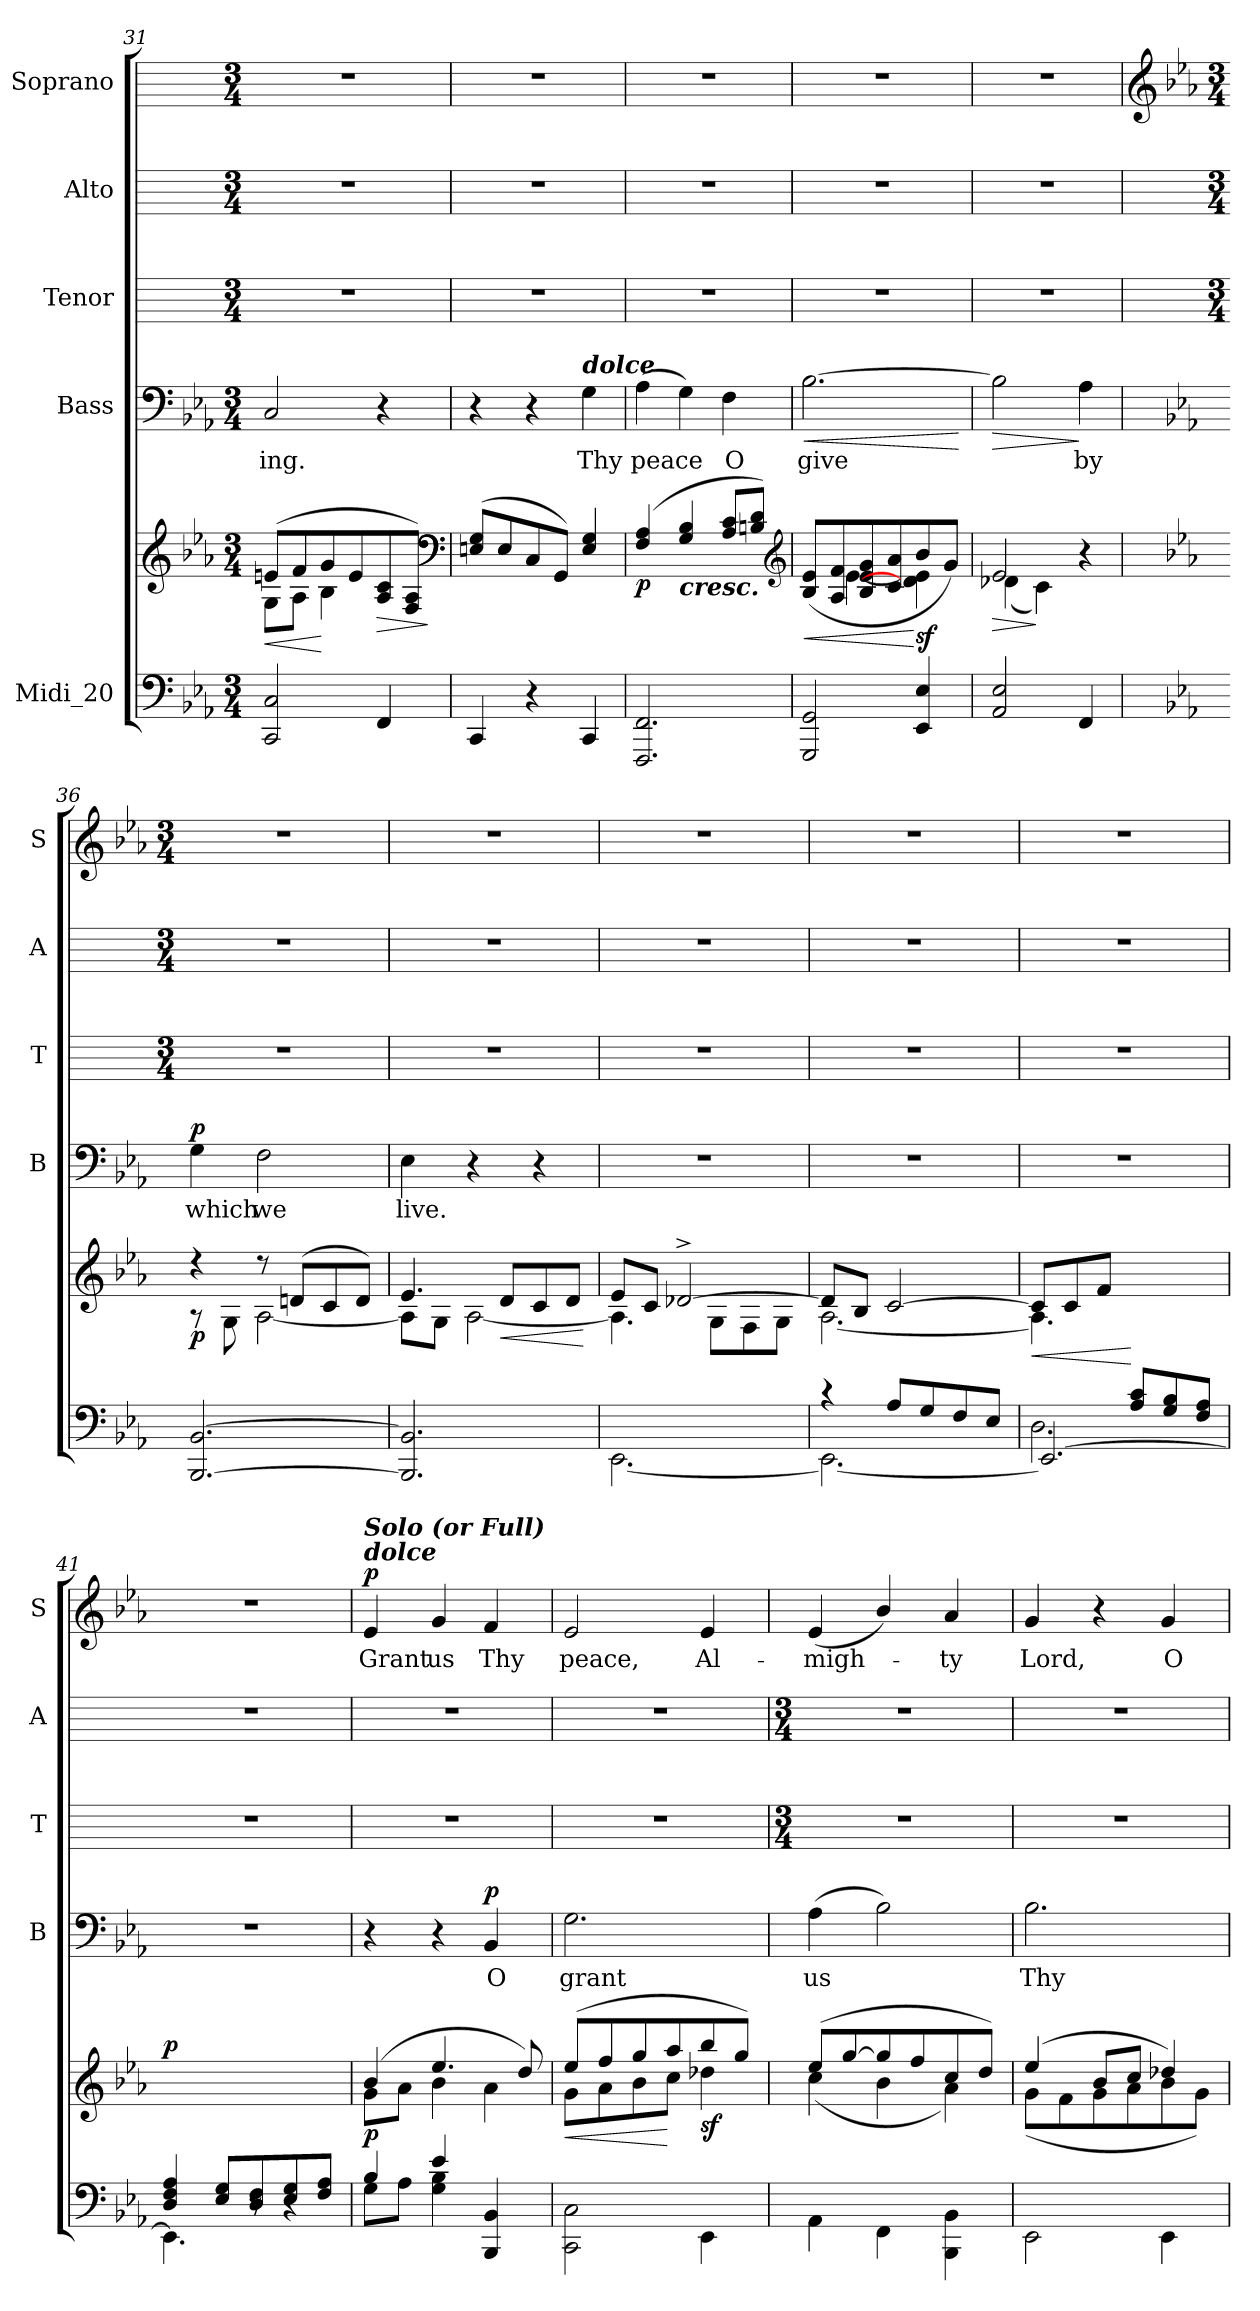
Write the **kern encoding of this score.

**kern	**kern	**dynam	**kern	**text	**dynam	**kern	**kern	**kern	**text	**dynam
*part5	*part5	*part5	*part4	*part4	*part4	*part3	*part2	*part1	*part1	*part1
*staff6	*staff5	*staff5/6	*staff4	*staff4	*staff4	*staff3	*staff2	*staff1	*staff1	*staff1
*I"Midi_20	*	*	*I"Bass	*	*	*I"Tenor	*I"Alto	*I"Soprano	*	*
*	*	*	*I'B	*	*	*I'T	*I'A	*I'S	*	*
*clefF4	*clefG2	*	*clefF4	*	*	*	*	*	*	*
*k[b-e-a-]	*k[b-e-a-]	*	*k[b-e-a-]	*	*	*	*	*	*	*
*E-:	*E-:	*	*E-:	*	*	*	*	*	*	*
*M3/4	*M3/4	*	*M3/4	*	*	*M3/4	*M3/4	*M3/4	*	*
=31	=31	=31	=31	=31	=31	=31	=31	=31	=31	=31
!	!	!LO:HP:b	!	!LO:LY:b	!	!	!	!	!	!
*	*^	*	*	*	*	*	*	*	*	*
2CC 2C	(>8enL	8G\L	<	2C	-ing.	.	2.r	2.r	2.r	.	.
.	8f	8A-\J	.	.	.	.	.	.	.	.	.
.	8g	4B-\	[	.	.	.	.	.	.	.	.
.	8e	.	.	.	.	.	.	.	.	.	.
!	!	!	!LO:HP:b	!	!	!	!	!	!	!	!
4FF	8A- 8c	4ryy	>	4r	.	.	.	.	.	.	.
.	8F 8A-J)	.	.	.	.	.	.	.	.	.	.
*	*v	*v	*	*	*	*	*	*	*	*	*
*	*clefF4	*	*	*	*	*	*	*	*	*
.	.	]	.	.	.	.	.	.	.	.
=32	=32	=32	=32	=32	=32	=32	=32	=32	=32	=32
*	*^	*	*	*	*	*	*	*	*	*
!	!	!LO:N:vis=1	!	!	!	!	!	!	!	!	!
4CC	(<8En 8GL	2.ryy	.	4r	.	.	2.r	2.r	2.r	.	.
.	8E	.	.	.	.	.	.	.	.	.	.
4r	8C	.	.	4r	.	.	.	.	.	.	.
.	8GGJ)	.	.	.	.	.	.	.	.	.	.
!	!	!	!	!LO:TX:a:Bi:t=dolce	!	!	!	!	!	!	!
!	!	!	!	!	!LO:LY:b	!	!	!	!	!	!
4CC	4E 4G	.	.	4G	Thy	.	.	.	.	.	.
=33	=33	=33	=33	=33	=33	=33	=33	=33	=33	=33	=33
!	!	!LO:N:vis=1	!LO:DY:b	!	!LO:LY:b	!	!	!	!	!	!
2.FFF 2.FF	(>4F 4A-	2.ryy	p	(>4A-	peace	.	2.r	2.r	2.r	.	.
!	!LO:TX:b:Bi:t=cresc.	!	!	!	!	!	!	!	!	!	!
.	4G 4B-	.	.	4G)	.	.	.	.	.	.	.
!	!	!	!	!	!LO:LY:b	!	!	!	!	!	!
.	8A- 8cL	.	.	4F	O	.	.	.	.	.	.
.	8Bn 8dJ)	.	.	.	.	.	.	.	.	.	.
*	*clefG2	*	*	*	*	*	*	*	*	*	*
=34	=34	=34	=34	=34	=34	=34	=34	=34	=34	=34	=34
!	!	!	!LO:HP:b	!	!LO:LY:b	!LO:HP:b	!	!	!	!	!
2GGG 2GG	(<8B- 8e-L	4ryy	<	[2.B-	give	<	2.r	2.r	2.r	.	.
.	8A- 8f	.	.	.	.	.	.	.	.	.	.
.	8B- 8e- 8g	[4e-\	.	.	.	.	.	.	.	.	.
.	8c 8a-	.	.	.	.	.	.	.	.	.	.
!	!	!	!LO:DY:n=1:b	!	!	!	!	!	!	!	!
4EE- 4E-	8b-	4d-\] 4e-\]	[ sf	.	.	.	.	.	.	.	.
.	8gJ)	.	.	.	.	.	.	.	.	.	.
*	*v	*v	*	*	*	*	*	*	*	*	*
.	.	.	.	.	[	.	.	.	.	.
=35	=35	=35	=35	=35	=35	=35	=35	=35	=35	=35
*	*^	*	*	*	*	*	*	*	*	*
!	!	!	!LO:HP:b	!	!	!LO:HP:b	!	!	!	!	!
2AA- 2E-	2e-	(<4d-X\	>	2B-]	.	>	2.r	2.r	2.r	.	.
.	.	4c\)	]	.	.	.	.	.	.	.	.
!	!	!	!	!	!LO:LY:b	!	!	!	!	!	!
4FF	4r	4ryy	.	4A-	by	]	.	.	.	.	.
!!LO:LB:g=z
=36	=36	=36	=36	=36	=36	=36	=36	=36	=36	=36	=36
*	*	*	*	*	*	*	*	*	*clefG2	*	*
*	*	*	*	*	*	*	*	*	*k[b-e-a-]	*	*
*	*	*	*	*	*	*	*	*	*E-:	*	*
*	*	*	*	*	*	*	*M3/4	*M3/4	*M3/4	*	*
*^	*	*	*	*	*	*	*	*	*	*	*
!	!	!	!	!LO:DY:b	!	!LO:LY:b	!LO:DY:b	!	!	!LO:N:vis=1	!	!
[2.BBB- [2.BB-	2.ryy	4r	8r	p	4G	which	p	2.r	2.r	2.r	.	.
.	.	.	8G\	.	.	.	.	.	.	.	.	.
!	!	!	!	!	!	!LO:LY:b	!	!	!	!	!	!
.	.	8r	[2A-\	.	2F	we	.	.	.	.	.	.
.	.	(>8dn/L	.	.	.	.	.	.	.	.	.	.
.	.	8c/	.	.	.	.	.	.	.	.	.	.
.	.	8d/J)	.	.	.	.	.	.	.	.	.	.
=37	=37	=37	=37	=37	=37	=37	=37	=37	=37	=37	=37	=37
!	!	!	!	!	!	!LO:LY:b	!	!	!	!LO:N:vis=1	!	!
2.BBB-] 2.BB-]	2.ryy	4.e-/	8A-\L]	.	4E-	live.	.	2.r	2.r	2.r	.	.
.	.	.	8G\J	.	.	.	.	.	.	.	.	.
.	.	.	[2A-\	.	4r	.	.	.	.	.	.	.
!	!	!	!	!LO:HP:b	!	!	!	!	!	!	!	!
.	.	8d/L	.	<	.	.	.	.	.	.	.	.
.	.	8c/	.	.	4r	.	.	.	.	.	.	.
.	.	8d/J	.	.	.	.	.	.	.	.	.	.
*v	*v	*	*	*	*	*	*	*	*	*	*	*
*	*v	*v	*	*	*	*	*	*	*	*	*
.	.	[	.	.	.	.	.	.	.	.
=38	=38	=38	=38	=38	=38	=38	=38	=38	=38	=38
!LO:N:vis=1	!	!	!LO:N:vis=1	!	!	!	!	!LO:N:vis=1	!	!
*^	*^	*	*	*	*	*	*	*	*	*
2.ryy	[2.EE-	8e-/L	4.A-\]	.	2.r	.	.	2.r	2.r	2.r	.	.
.	.	8c/J	.	.	.	.	.	.	.	.	.	.
.	.	[2d-X^/	.	.	.	.	.	.	.	.	.	.
.	.	.	8G\L	.	.	.	.	.	.	.	.	.
.	.	.	8F\	.	.	.	.	.	.	.	.	.
.	.	.	8G\J	.	.	.	.	.	.	.	.	.
=39	=39	=39	=39	=39	=39	=39	=39	=39	=39	=39	=39	=39
!	!	!	!	!	!LO:N:vis=1	!	!	!	!	!LO:N:vis=1	!	!
4r	2.EE-\_	8d-/L]	[2.A-\	.	2.r	.	.	2.r	2.r	2.r	.	.
.	.	8B-/J	.	.	.	.	.	.	.	.	.	.
8A-/L	.	[2c/	.	.	.	.	.	.	.	.	.	.
8G/	.	.	.	.	.	.	.	.	.	.	.	.
8F/	.	.	.	.	.	.	.	.	.	.	.	.
8E-/J	.	.	.	.	.	.	.	.	.	.	.	.
=40	=40	=40	=40	=40	=40	=40	=40	=40	=40	=40	=40	=40
*	*^	*	*	*	*	*	*	*	*	*	*	*
!	!	!	!	!	!LO:HP:b	!LO:N:vis=1	!	!	!	!	!LO:N:vis=1	!	!
4.ryy	2.D\	2.EE-/_	8c/L]	4.A-\]	<	2.r	.	.	2.r	2.r	2.r	.	.
.	.	.	8c/	.	.	.	.	.	.	.	.	.	.
.	.	.	8f/J	.	.	.	.	.	.	.	.	.	.
8A-/ 8c/L	.	.	4.ryy	4.ryy	[	.	.	.	.	.	.	.	.
8G/ 8B-/	.	.	.	.	.	.	.	.	.	.	.	.	.
8F/ 8A-/J	.	.	.	.	.	.	.	.	.	.	.	.	.
*	*	*	*v	*v	*	*	*	*	*	*	*	*	*
=41	=41	=41	=41	=41	=41	=41	=41	=41	=41	=41	=41	=41
!	!LO:N:vis=1	!	!	!LO:DY:a	!LO:N:vis=1	!	!	!	!	!LO:N:vis=1	!	!
4D/ 4F/ 4A-/	2.ryy	4.EE-\]	2.ryy	p	2.r	.	.	2.r	2.r	2.r	.	.
8E-/ 8G/L	.	.	.	.	.	.	.	.	.	.	.	.
8D/ 8F/	.	8r	.	.	.	.	.	.	.	.	.	.
8E-/ 8G/	.	4r	.	.	.	.	.	.	.	.	.	.
8F/ 8A-/J	.	.	.	.	.	.	.	.	.	.	.	.
*	*v	*v	*	*	*	*	*	*	*	*	*	*
=42	=42	=42	=42	=42	=42	=42	=42	=42	=42	=42	=42
*	*	*^	*	*	*	*	*	*	*	*	*
!	!	!	!	!	!	!	!	!	!	!LO:TX:a:Bi:t=dolce	!	!
!	!	!	!	!	!	!	!	!	!	!LO:TX:a:Bi:t=Solo (or Full)	!	!
!	!	!	!	!LO:DY:b	!	!	!	!	!	!	!LO:LY:b	!LO:DY:b
4B-/	8GL	(>4b-/	8g\L	p	4r	.	.	2.r	2.r	4e-	Grant	p
.	8A-J	.	8a-\J	.	.	.	.	.	.	.	.	.
!	!	!	!	!	!	!	!	!	!	!	!LO:LY:b	!
4e-/	4G 4B-	4.ee-/	4b-\	.	4r	.	.	.	.	4g	us	.
!	!	!	!	!	!	!LO:LY:b	!LO:DY:b	!	!	!	!LO:LY:b	!
4ryy	4BBB- 4BB-	.	4a-\	.	4BB-	O	p	.	.	4f	Thy	.
.	.	8dd/)	.	.	.	.	.	.	.	.	.	.
=43	=43	=43	=43	=43	=43	=43	=43	=43	=43	=43	=43	=43
!LO:N:vis=1	!	!	!	!LO:HP:b	!	!LO:LY:b	!	!	!	!	!LO:LY:b	!
2.ryy	2CC 2C	(>8ee-/L	8g\L	<	2.G	grant	.	2.r	2.r	2e-	peace,	.
.	.	8ff/	8a-\	.	.	.	.	.	.	.	.	.
.	.	8gg/	8b-\	.	.	.	.	.	.	.	.	.
.	.	8aa-/	8cc\J	[	.	.	.	.	.	.	.	.
!	!	!	!	!LO:DY:b	!	!	!	!	!	!	!LO:LY:b	!
.	4EE-	8bb-/	4dd-X\	sf	.	.	.	.	.	4e-	Al-	.
.	.	8gg/J)	.	.	.	.	.	.	.	.	.	.
!!LO:LB:g=z
=44	=44	=44	=44	=44	=44	=44	=44	=44	=44	=44	=44	=44
*	*	*	*	*	*	*	*	*M3/4	*M3/4	*	*	*
!LO:N:vis=1	!	!	!	!	!	!LO:LY:b	!	!	!	!	!LO:LY:b	!
2.ryy	4AA-	(>8ee-/L	(<4cc\	.	(>4A-	us	.	2.r	2.r	(<4e-	-migh-	.
.	.	[8gg/	.	.	.	.	.	.	.	.	.	.
.	4FF	8gg/]	4b-\	.	2B-)	.	.	.	.	4b-/)	.	.
.	.	8ff/	.	.	.	.	.	.	.	.	.	.
!	!	!	!	!	!	!	!	!	!	!	!LO:LY:b	!
.	4BBB- 4BB-	8cc/	4a-\)	.	.	.	.	.	.	4a-	ty	.
.	.	8dd/J)	.	.	.	.	.	.	.	.	.	.
=45	=45	=45	=45	=45	=45	=45	=45	=45	=45	=45	=45	=45
!LO:N:vis=1	!	!	!	!	!	!LO:LY:b	!	!	!	!	!LO:LY:b	!
2.ryy	2EE-	(>4ee-/	(<8g\L	.	2.B-	Thy	.	2.r	2.r	4g	Lord,	.
.	.	.	8f\	.	.	.	.	.	.	.	.	.
.	.	8b-/L	8g\	.	.	.	.	.	.	4r	.	.
.	.	8cc/J	8a-\	.	.	.	.	.	.	.	.	.
!	!	!	!	!	!	!	!	!	!	!	!LO:LY:b	!
.	4EE-	4dd-X/)	8b-\	.	.	.	.	.	.	4g	O	.
.	.	.	8g\J)	.	.	.	.	.	.	.	.	.
*v	*v	*	*	*	*	*	*	*	*	*	*	*
*	*v	*v	*	*	*	*	*	*	*	*	*
=	=	=	=	=	=	=	=	=	=	=
*-	*-	*-	*-	*-	*-	*-	*-	*-	*-	*-
